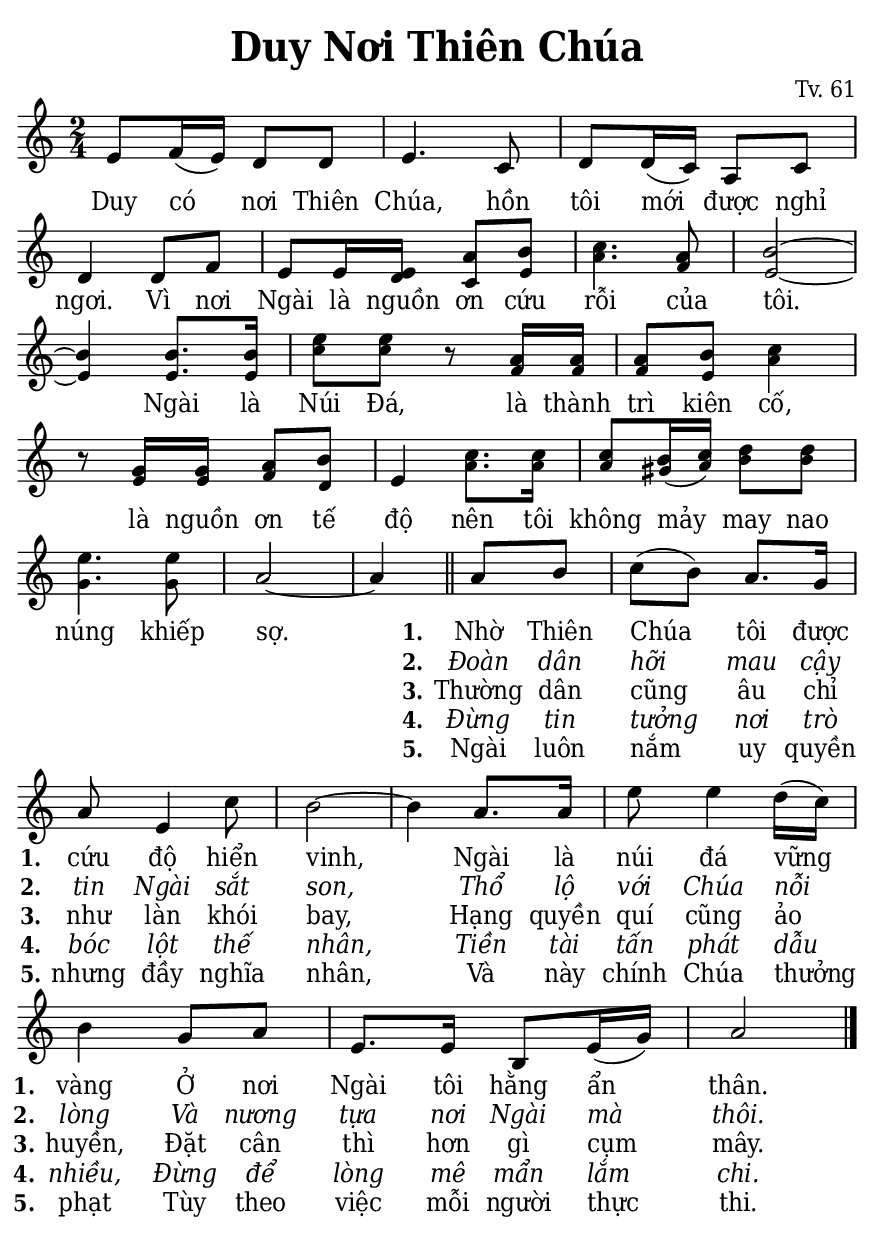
% Cài đặt chung\
\version "2.22.1"
\include "english.ly"

\header {
  title = \markup { \fontsize #1 "Duy Nơi Thiên Chúa" }
  composer = "Tv. 61"
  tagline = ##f
}

% Nhạc phiên khúc
nhacPhienKhucSop = \relative c' {
  e8 f16 (e) d8 d |
  e4. c8 |
  d d16 (c) a8 c |
  d4 d8 f |
  e e16 e a8 b |
  c4. a8 |
  b2 ~ |
  b4 b8. b16 |
  e8 e r a,16 a |
  a8 b c4 |
  r8 g16 g a8 b |
  e,4 c'8. c16 |
  c8 b16 (c) d8 d |
  e4. e8 |
  a,2 ~ |
  a4 \bar "||"
  
  a8 b |
  c (b) a8. g16 |
  a8 e4 c'8 |
  b2 ~ |
  b4 a8. a16 |
  e'8 e4 d16 (c) |
  b4 g8 a |
  e8. e16 b8 e16 (g) |
  a2 \bar "|."
}

nhacPhienKhucAlto = \relative c' {
  e8 f16 (e) d8 d |
  e4. c8 |
  d d16 (c) a8 c |
  d4 d8 f |
  e e16 d c8 e |
  a4. f8 |
  e2 ~ |
  e4 e8. e16 |
  c'8 c r f,16 f |
  f8 e a4 |
  r8 e16 e f8 d |
  e4 a8. a16 |
  a8 gs16 (a) b8 b |
  g4. g8 |
  a2 ~ |
  a4
}

% Lời phiên khúc
loiPhienKhucSop = \lyrics {
  %\set stanza = "ĐK:"
  Duy có nơi Thiên Chúa,
  hồn tôi mới được nghỉ ngơi.
  Vì nơi Ngài là nguồn ơn cứu rỗi của tôi.
  Ngài là Núi Đá, là thành trì kiên cố,
  là nguồn ơn tế độ
  nên tôi không mảy may nao núng khiếp sợ.
  <<
    {
      \set stanza = "1."
      Nhờ Thiên Chúa tôi được cứu độ hiển vinh,
      Ngài là núi đá vững vàng
      Ở nơi Ngài tôi hằng ẩn thân.
    }
    \new Lyrics {
	    \set associatedVoice = "beSop"
	    \set stanza = "2."
      \override Lyrics.LyricText.font-shape = #'italic
	    Đoàn dân hỡi mau cậy tin Ngài sắt son,
	    Thổ lộ với Chúa nỗi lòng
	    Và nương tựa nơi Ngài mà thôi.
    }
    \new Lyrics {
	    \set associatedVoice = "beSop"
	    \set stanza = "3."
	    Thường dân cũng âu chỉ như làn khói bay,
	    Hạng quyền quí cũng ảo huyền,
	    Đặt cân thì hơn gì cụm mây.
    }
    \new Lyrics {
	    \set associatedVoice = "beSop"
	    \set stanza = "4."
      \override Lyrics.LyricText.font-shape = #'italic
	    Đừng tin tưởng nơi trò bóc lột thế nhân,
	    Tiền tài tấn phát dẫu nhiều,
	    Đừng để lòng mê mẩn lắm chi.
    }
    \new Lyrics {
	    \set associatedVoice = "beSop"
	    \set stanza = "5."
	    Ngài luôn nắm uy quyền nhưng đầy nghĩa nhân,
	    Và này chính Chúa thưởng phạt
	    Tùy theo việc mỗi người thực thi.
    }
  >>
}

% Dàn trang
\paper {
  #(set-paper-size "a5")
  top-margin = 3\mm
  bottom-margin = 3\mm
  left-margin = 3\mm
  right-margin = 3\mm
  indent = #0
  #(define fonts
	 (make-pango-font-tree "Deja Vu Serif Condensed"
	 		       "Deja Vu Serif Condensed"
			       "Deja Vu Serif Condensed"
			       (/ 20 20)))
  print-page-number = ##f
  page-count = 1
}

TongNhip = {
  \key c \major \time 2/4
  \set Timing.beamExceptions = #'()
  \set Timing.baseMoment = #(ly:make-moment 1/4)
}

% mã nguồn cho những chức năng chưa hỗ trợ trong phiên bản lilypond hiện tại
% cung cấp bởi cộng đồng lilypond khi gửi email đến lilypond-user@gnu.org
% Đổi kích thước nốt cho bè phụ
notBePhu =
#(define-music-function (font-size music) (number? ly:music?)
   (for-some-music
     (lambda (m)
       (if (music-is-of-type? m 'rhythmic-event)
           (begin
             (set! (ly:music-property m 'tweaks)
                   (cons `(font-size . ,font-size)
                         (ly:music-property m 'tweaks)))
             #t)
           #f))
     music)
   music)

% in số phiên khúc trên mỗi dòng
#(define (add-grob-definition grob-name grob-entry)
    (set! all-grob-descriptions
          (cons ((@@ (lily) completize-grob-entry)
                 (cons grob-name grob-entry))
                all-grob-descriptions)))

#(add-grob-definition
   'StanzaNumberSpanner
   `((direction . ,LEFT)
     (font-series . bold)
     (padding . 1)
     (side-axis . ,X)
     (stencil . ,ly:text-interface::print)
     (X-offset . ,ly:side-position-interface::x-aligned-side)
     (Y-extent . ,grob::always-Y-extent-from-stencil)
     (meta . ((class . Spanner)
              (interfaces . (font-interface
                             side-position-interface
                             stanza-number-interface
                             text-interface))))))

\layout {
   \context {
     \Global
     \grobdescriptions #all-grob-descriptions
   }
   \context {
     \Score
     \remove Stanza_number_align_engraver
     \consists
       #(lambda (context)
          (let ((texts '())
                (syllables '()))
            (make-engraver
             (acknowledgers
              ((stanza-number-interface engraver grob source-engraver)
                 (set! texts (cons grob texts)))
              ((lyric-syllable-interface engraver grob source-engraver)
                 (set! syllables (cons grob syllables))))
             ((stop-translation-timestep engraver)
                (for-each
                 (lambda (text)
                   (for-each
                    (lambda (syllable)
                      (ly:pointer-group-interface::add-grob text
'side-support-elements syllable))
                    syllables))
                 texts)
                (set! syllables '())))))
   }
   \context {
     \Lyrics
     \remove Stanza_number_engraver
     \consists
       #(lambda (context)
          (let ((text #f)
                (last-stanza #f))
            (make-engraver
             ((process-music engraver)
                (let ((stanza (ly:context-property context 'stanza #f)))
                  (if (and stanza (not (equal? stanza last-stanza)))
                      (let ((column (ly:context-property context
'currentCommandColumn)))
                        (set! last-stanza stanza)
                        (if text
                            (ly:spanner-set-bound! text RIGHT column))

                        (set! text (ly:engraver-make-grob engraver
'StanzaNumberSpanner '()))
                        (ly:grob-set-property! text 'text stanza)
                        (ly:spanner-set-bound! text LEFT column)))))
             ((finalize engraver)
                (if text
                    (let ((column (ly:context-property context
'currentCommandColumn)))
                      (ly:spanner-set-bound! text RIGHT column)))))))
     \override StanzaNumberSpanner.horizon-padding = 10000
   }
}
% kết thúc mã nguồn

\score {
  \new ChoirStaff <<
    \new Staff \with {
        \consists "Merge_rests_engraver"
        printPartCombineTexts = ##f
      }
      <<
      \new Voice \TongNhip \partCombine 
        \nhacPhienKhucSop
        \notBePhu -1 { \nhacPhienKhucAlto }
      \new NullVoice = beSop \nhacPhienKhucSop
      \new Lyrics \lyricsto beSop \loiPhienKhucSop
      >>
  >>
  \layout {
    \override Lyrics.LyricSpace.minimum-distance = #1.5
    \override Score.BarNumber.break-visibility = ##(#f #f #f)
    \override Score.SpacingSpanner.uniform-stretching = ##t
  } 
}
